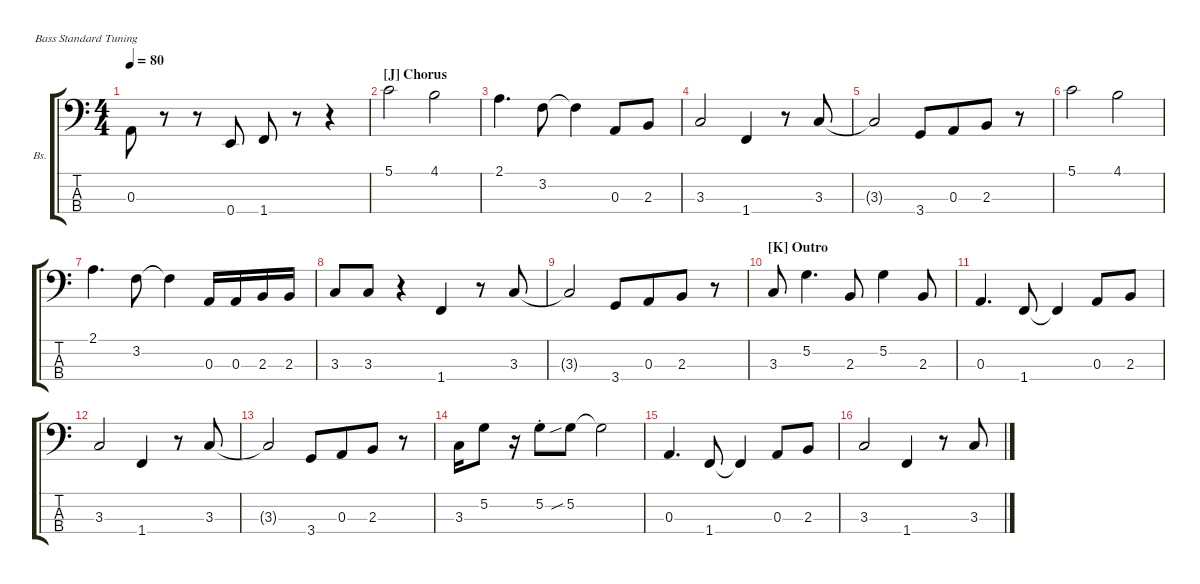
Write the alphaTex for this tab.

\defaultSystemsLayout 4
\hideDynamics
\bracketExtendMode groupsimilarinstruments
\firstSystemTrackNameOrientation horizontal
\otherSystemsTrackNameOrientation horizontal
\track ("Bass" "Bs.") {multiBarRest instrument electricbassfinger}
\staff {score tabs}
\tuning (G2 D2 A1 E1)
\ts (4 4)
\tempo 80
\clef f4
\ks c
0.3.8{dy mf beam invert} r.8 r.8 0.4.8 1.4.8 r.8 r.4 |
\section ("J" "Chorus")
5.1.2 4.1.2 |
2.1.4{d} 3.2.8 3.2{t}.4 0.3.8 2.3.8 |
3.3.2 1.4.4 r.8 3.3.8 |
3.3{t}.2 3.4.8 0.3.8{beam merge} 2.3.8 r.8 |
5.1.2 4.1.2 |
2.1.4{d} 3.2.8 3.2{t}.4 0.3.16 0.3.16 2.3.16 2.3.16 |
3.3.8 3.3.8 r.4 1.4.4 r.8 3.3.8 |
3.3{t}.2 3.4.8 0.3.8{beam merge} 2.3.8 r.8 |
\section ("K" "Outro")
3.3.8 5.2.4{d} 2.3.8 5.2.4 2.3.8 |
0.3.4{d} 1.4.8 1.4{t}.4 0.3.8 2.3.8 |
3.3.2 1.4.4 r.8 3.3.8 |
3.3{t}.2 3.4.8 0.3.8{beam merge} 2.3.8 r.8 |
3.3.16 5.2.8 r.16 5.2{st}.8 5.2{sib}.8 5.2{t}.2 |
0.3.4{d} 1.4.8 1.4{t}.4 0.3.8 2.3.8 |
3.3.2 1.4.4 r.8 3.3.8
